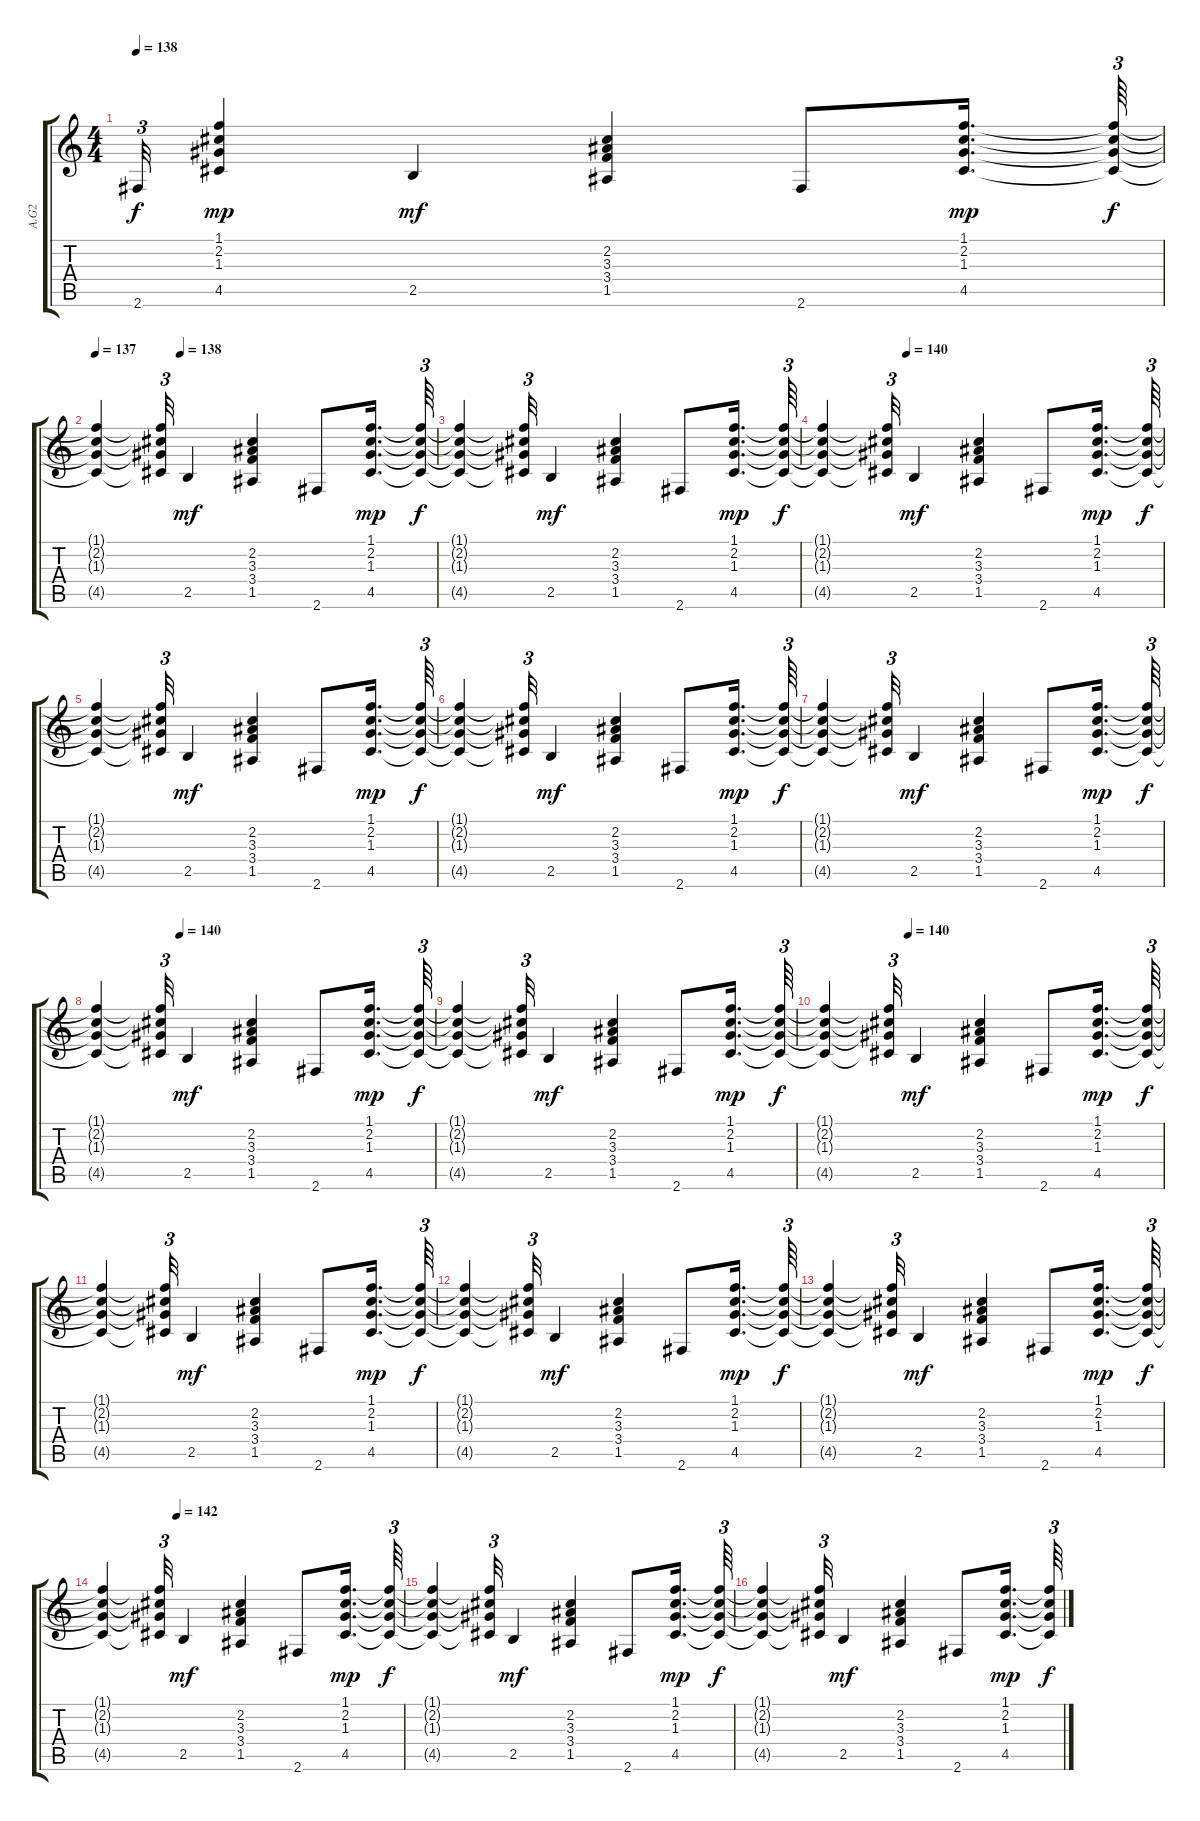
\track ("A.G2" "A.G2") {instrument acousticguitarsteel}
\staff {score tabs}
\tuning (E4 B3 G3 D3 A2 E2) {hide}
\ts (4 4)
\tempo 138
\clef g2
\ks c
2.6{t}.32{tu (3 2) dy f} (1.1 2.2 1.3 4.5).4{dy mp} 2.5.4{dy mf} (2.2 3.3 3.4 1.5).4 2.6.8 (1.1 2.2 1.3 4.5).16{d dy mp} (1.1{t} 2.2{t} 1.3{t} 4.5{t}).64{tu (3 2) dy f} |
\tempo 137
\tempo (138 0.25)
(1.1{t} 2.2{t} 1.3{t} 4.5{t}).4 (1.1{t} 2.2{t} 1.3{t} 4.5{t}).32{tu (3 2)} 2.5.4{dy mf} (2.2 3.3 3.4 1.5).4 2.6.8 (1.1 2.2 1.3 4.5).16{d dy mp} (1.1{t} 2.2{t} 1.3{t} 4.5{t}).64{tu (3 2) dy f} |
(1.1{t} 2.2{t} 1.3{t} 4.5{t}).4 (1.1{t} 2.2{t} 1.3{t} 4.5{t}).32{tu (3 2)} 2.5.4{dy mf} (2.2 3.3 3.4 1.5).4 2.6.8 (1.1 2.2 1.3 4.5).16{d dy mp} (1.1{t} 2.2{t} 1.3{t} 4.5{t}).64{tu (3 2) dy f} |
\tempo (140 0.25)
(1.1{t} 2.2{t} 1.3{t} 4.5{t}).4 (1.1{t} 2.2{t} 1.3{t} 4.5{t}).32{tu (3 2)} 2.5.4{dy mf} (2.2 3.3 3.4 1.5).4 2.6.8 (1.1 2.2 1.3 4.5).16{d dy mp} (1.1{t} 2.2{t} 1.3{t} 4.5{t}).64{tu (3 2) dy f} |
(1.1{t} 2.2{t} 1.3{t} 4.5{t}).4 (1.1{t} 2.2{t} 1.3{t} 4.5{t}).32{tu (3 2)} 2.5.4{dy mf} (2.2 3.3 3.4 1.5).4 2.6.8 (1.1 2.2 1.3 4.5).16{d dy mp} (1.1{t} 2.2{t} 1.3{t} 4.5{t}).64{tu (3 2) dy f} |
(1.1{t} 2.2{t} 1.3{t} 4.5{t}).4 (1.1{t} 2.2{t} 1.3{t} 4.5{t}).32{tu (3 2)} 2.5.4{dy mf} (2.2 3.3 3.4 1.5).4 2.6.8 (1.1 2.2 1.3 4.5).16{d dy mp} (1.1{t} 2.2{t} 1.3{t} 4.5{t}).64{tu (3 2) dy f} |
(1.1{t} 2.2{t} 1.3{t} 4.5{t}).4 (1.1{t} 2.2{t} 1.3{t} 4.5{t}).32{tu (3 2)} 2.5.4{dy mf} (2.2 3.3 3.4 1.5).4 2.6.8 (1.1 2.2 1.3 4.5).16{d dy mp} (1.1{t} 2.2{t} 1.3{t} 4.5{t}).64{tu (3 2) dy f} |
\tempo (140 0.25)
(1.1{t} 2.2{t} 1.3{t} 4.5{t}).4 (1.1{t} 2.2{t} 1.3{t} 4.5{t}).32{tu (3 2)} 2.5.4{dy mf} (2.2 3.3 3.4 1.5).4 2.6.8 (1.1 2.2 1.3 4.5).16{d dy mp} (1.1{t} 2.2{t} 1.3{t} 4.5{t}).64{tu (3 2) dy f} |
(1.1{t} 2.2{t} 1.3{t} 4.5{t}).4 (1.1{t} 2.2{t} 1.3{t} 4.5{t}).32{tu (3 2)} 2.5.4{dy mf} (2.2 3.3 3.4 1.5).4 2.6.8 (1.1 2.2 1.3 4.5).16{d dy mp} (1.1{t} 2.2{t} 1.3{t} 4.5{t}).64{tu (3 2) dy f} |
\tempo (140 0.25)
(1.1{t} 2.2{t} 1.3{t} 4.5{t}).4 (1.1{t} 2.2{t} 1.3{t} 4.5{t}).32{tu (3 2)} 2.5.4{dy mf} (2.2 3.3 3.4 1.5).4 2.6.8 (1.1 2.2 1.3 4.5).16{d dy mp} (1.1{t} 2.2{t} 1.3{t} 4.5{t}).64{tu (3 2) dy f} |
(1.1{t} 2.2{t} 1.3{t} 4.5{t}).4 (1.1{t} 2.2{t} 1.3{t} 4.5{t}).32{tu (3 2)} 2.5.4{dy mf} (2.2 3.3 3.4 1.5).4 2.6.8 (1.1 2.2 1.3 4.5).16{d dy mp} (1.1{t} 2.2{t} 1.3{t} 4.5{t}).64{tu (3 2) dy f} |
(1.1{t} 2.2{t} 1.3{t} 4.5{t}).4 (1.1{t} 2.2{t} 1.3{t} 4.5{t}).32{tu (3 2)} 2.5.4{dy mf} (2.2 3.3 3.4 1.5).4 2.6.8 (1.1 2.2 1.3 4.5).16{d dy mp} (1.1{t} 2.2{t} 1.3{t} 4.5{t}).64{tu (3 2) dy f} |
(1.1{t} 2.2{t} 1.3{t} 4.5{t}).4 (1.1{t} 2.2{t} 1.3{t} 4.5{t}).32{tu (3 2)} 2.5.4{dy mf} (2.2 3.3 3.4 1.5).4 2.6.8 (1.1 2.2 1.3 4.5).16{d dy mp} (1.1{t} 2.2{t} 1.3{t} 4.5{t}).64{tu (3 2) dy f} |
\tempo (142 0.25)
(1.1{t} 2.2{t} 1.3{t} 4.5{t}).4 (1.1{t} 2.2{t} 1.3{t} 4.5{t}).32{tu (3 2)} 2.5.4{dy mf} (2.2 3.3 3.4 1.5).4 2.6.8 (1.1 2.2 1.3 4.5).16{d dy mp} (1.1{t} 2.2{t} 1.3{t} 4.5{t}).64{tu (3 2) dy f} |
(1.1{t} 2.2{t} 1.3{t} 4.5{t}).4 (1.1{t} 2.2{t} 1.3{t} 4.5{t}).32{tu (3 2)} 2.5.4{dy mf} (2.2 3.3 3.4 1.5).4 2.6.8 (1.1 2.2 1.3 4.5).16{d dy mp} (1.1{t} 2.2{t} 1.3{t} 4.5{t}).64{tu (3 2) dy f} |
(1.1{t} 2.2{t} 1.3{t} 4.5{t}).4 (1.1{t} 2.2{t} 1.3{t} 4.5{t}).32{tu (3 2)} 2.5.4{dy mf} (2.2 3.3 3.4 1.5).4 2.6.8 (1.1 2.2 1.3 4.5).16{d dy mp} (1.1{t} 2.2{t} 1.3{t} 4.5{t}).64{tu (3 2) dy f}
